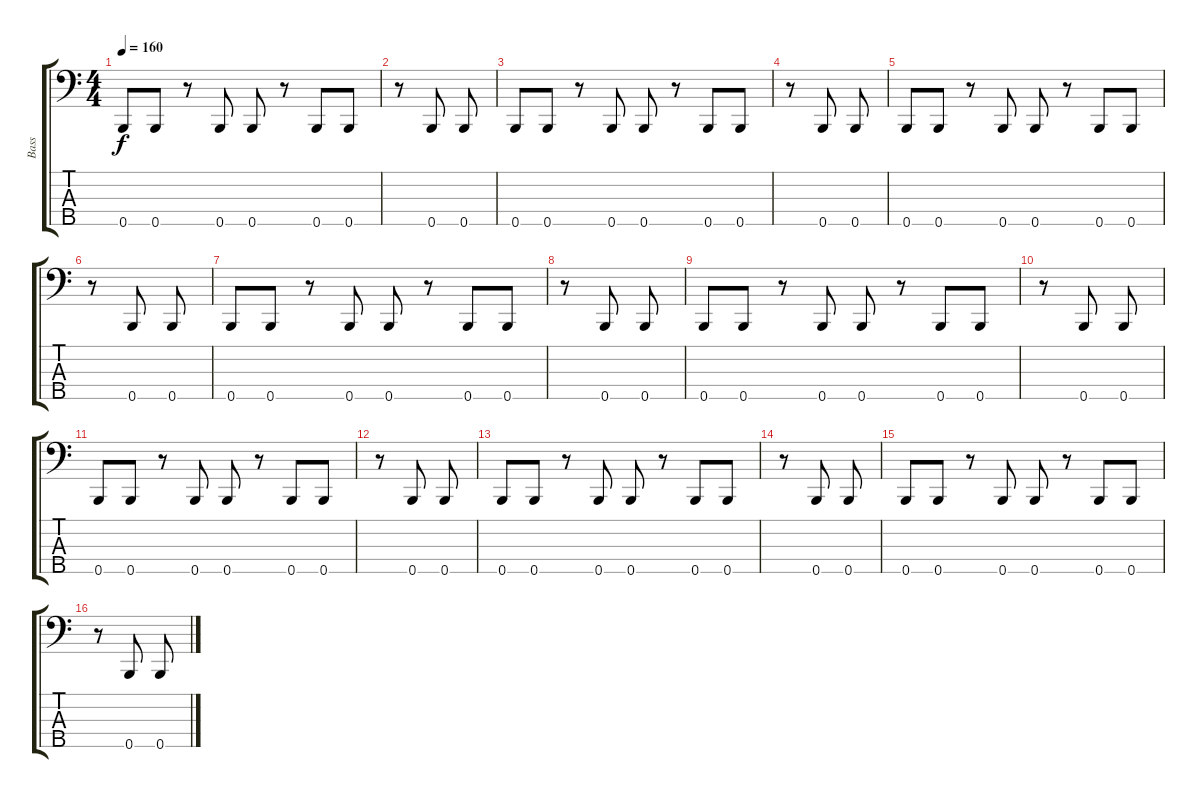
\track ("Bass" "Bass") {instrument electricbassfinger}
\staff {score tabs}
\tuning (G2 D2 A1 E1 B0) {hide}
\ts (4 4)
\tempo 160
\clef f4
\ks c
0.5.8{dy f} 0.5.8 r.8 0.5.8 0.5.8 r.8 0.5.8 0.5.8 |
r.8 0.5.8 0.5.8 |
0.5.8 0.5.8 r.8 0.5.8 0.5.8 r.8 0.5.8 0.5.8 |
r.8 0.5.8 0.5.8 |
0.5.8 0.5.8 r.8 0.5.8 0.5.8 r.8 0.5.8 0.5.8 |
r.8 0.5.8 0.5.8 |
0.5.8 0.5.8 r.8 0.5.8 0.5.8 r.8 0.5.8 0.5.8 |
r.8 0.5.8 0.5.8 |
0.5.8 0.5.8 r.8 0.5.8 0.5.8 r.8 0.5.8 0.5.8 |
r.8 0.5.8 0.5.8 |
0.5.8 0.5.8 r.8 0.5.8 0.5.8 r.8 0.5.8 0.5.8 |
r.8 0.5.8 0.5.8 |
0.5.8 0.5.8 r.8 0.5.8 0.5.8 r.8 0.5.8 0.5.8 |
r.8 0.5.8 0.5.8 |
0.5.8 0.5.8 r.8 0.5.8 0.5.8 r.8 0.5.8 0.5.8 |
r.8 0.5.8 0.5.8
